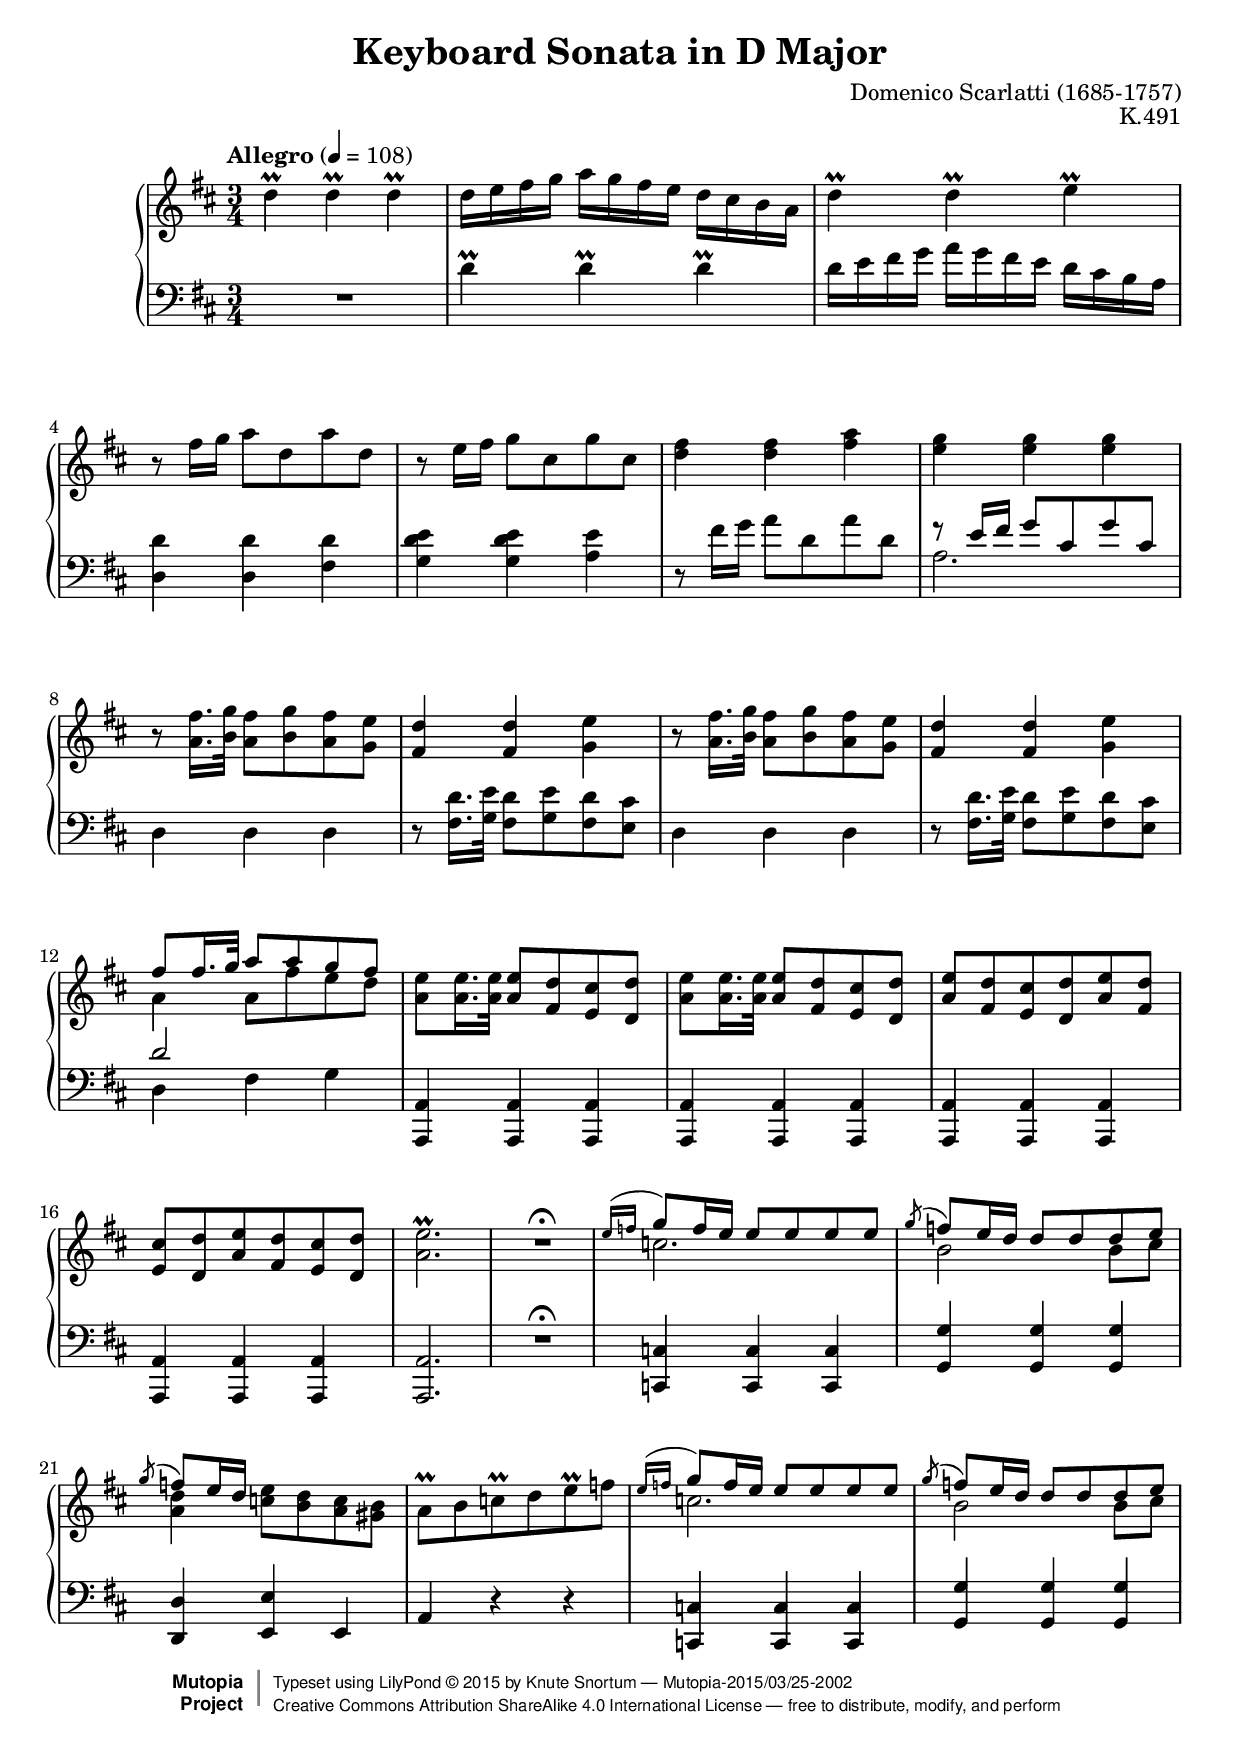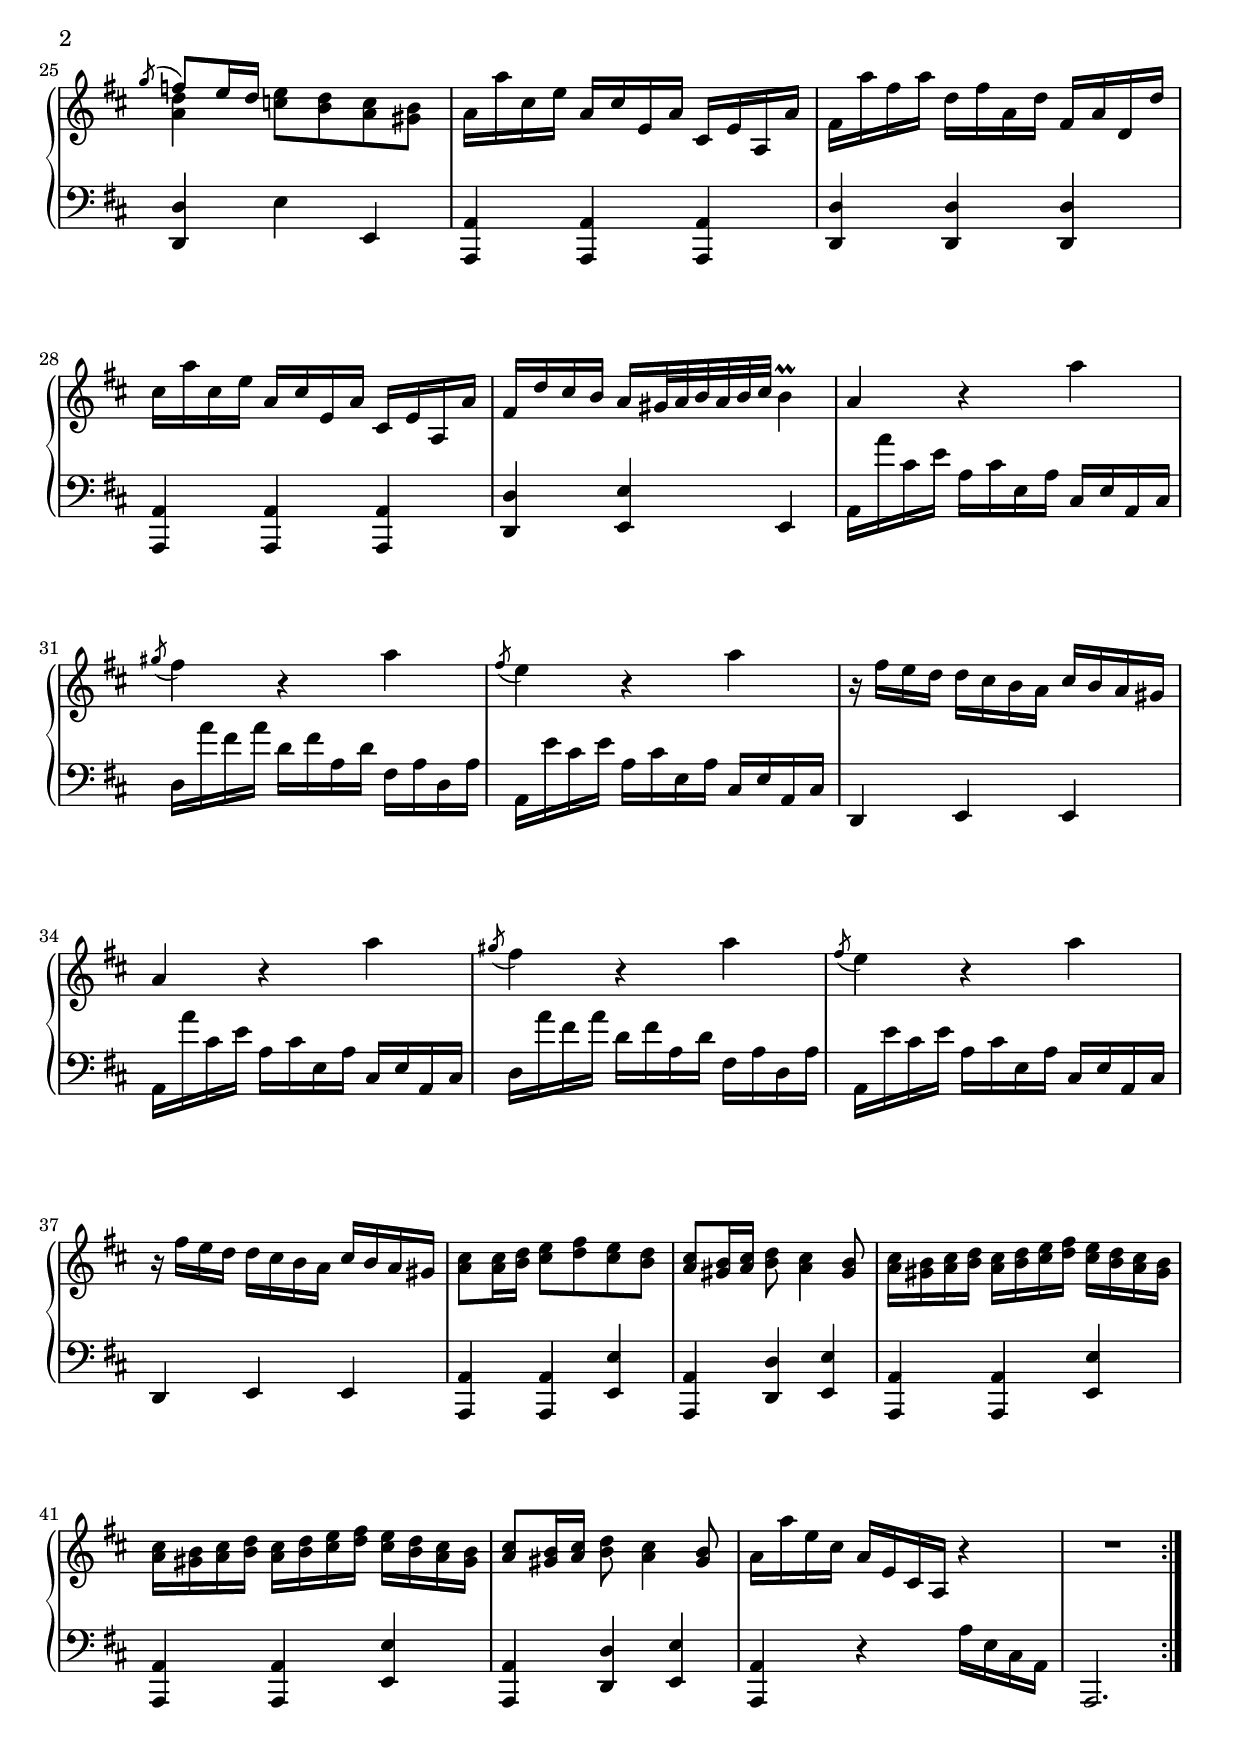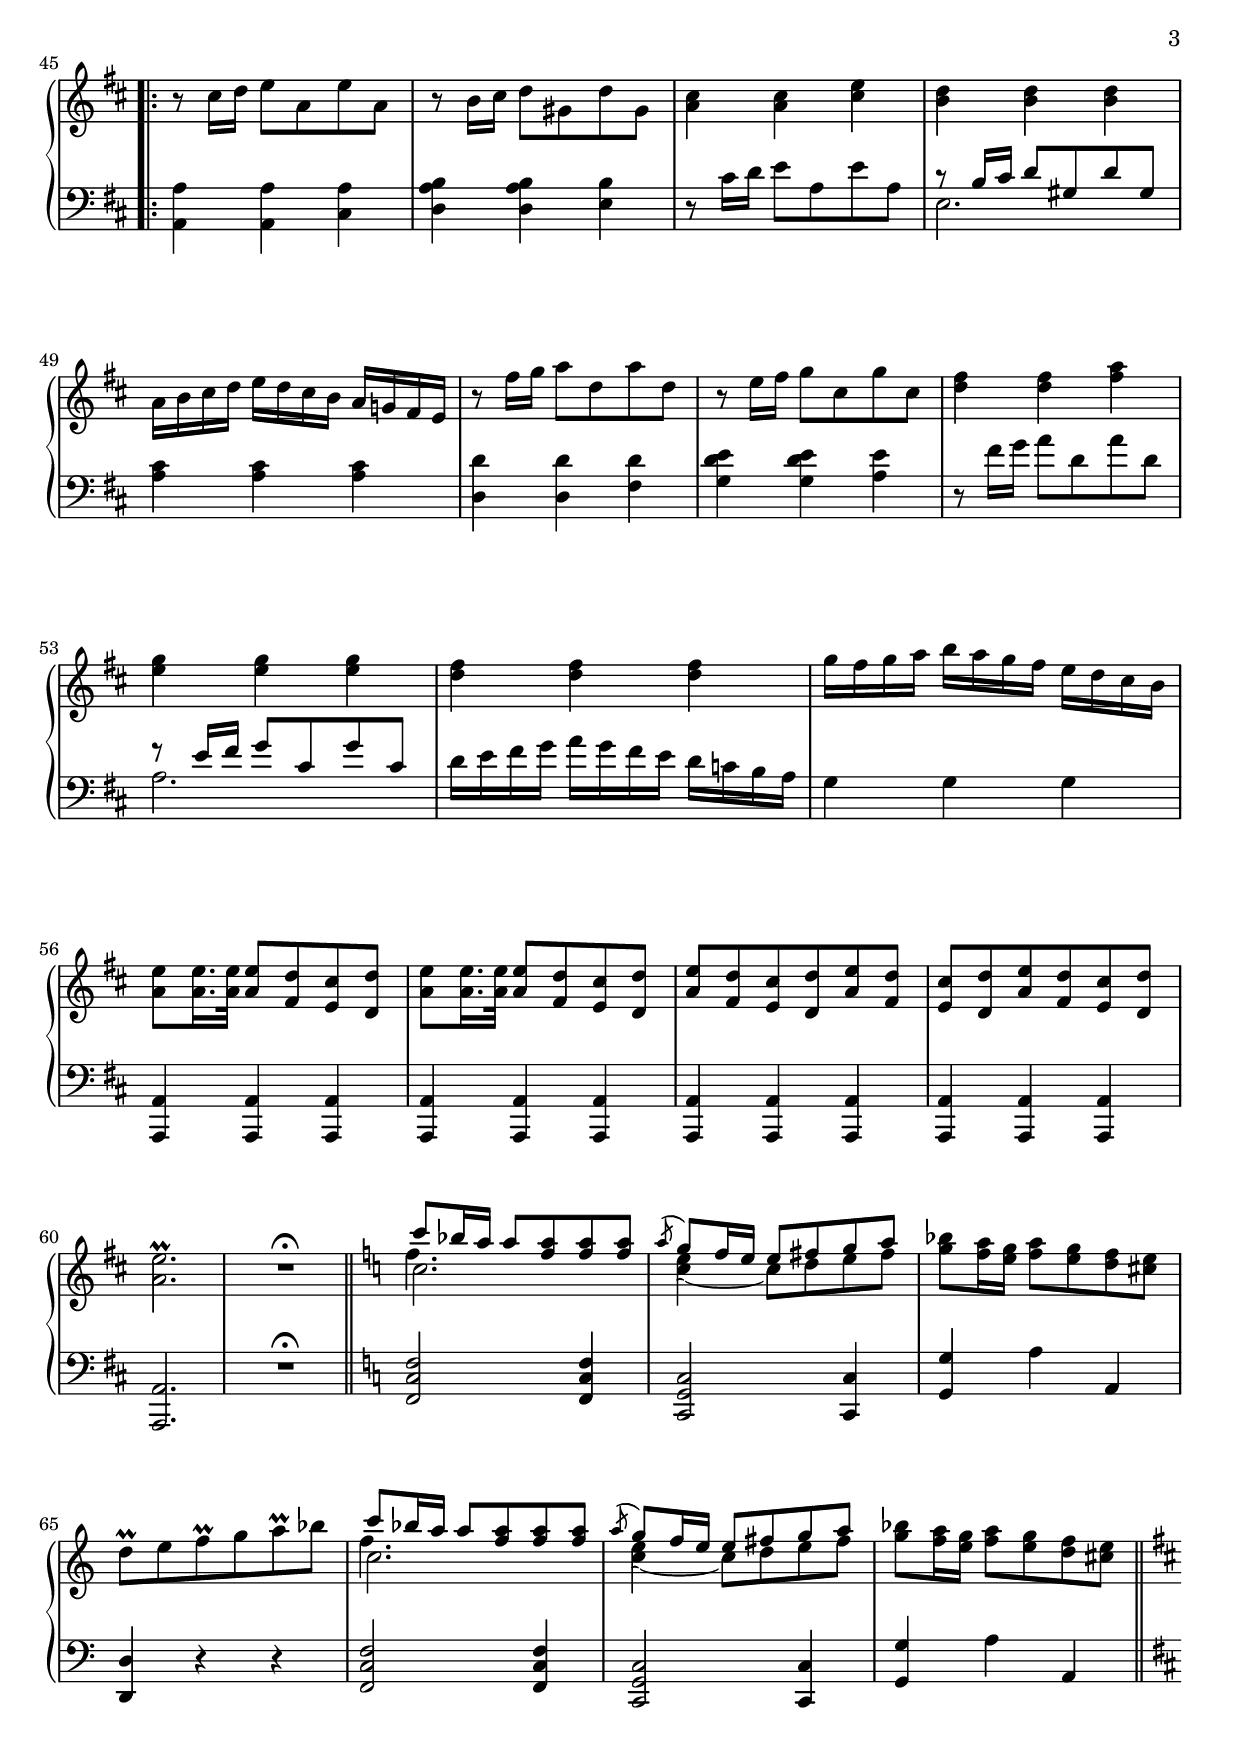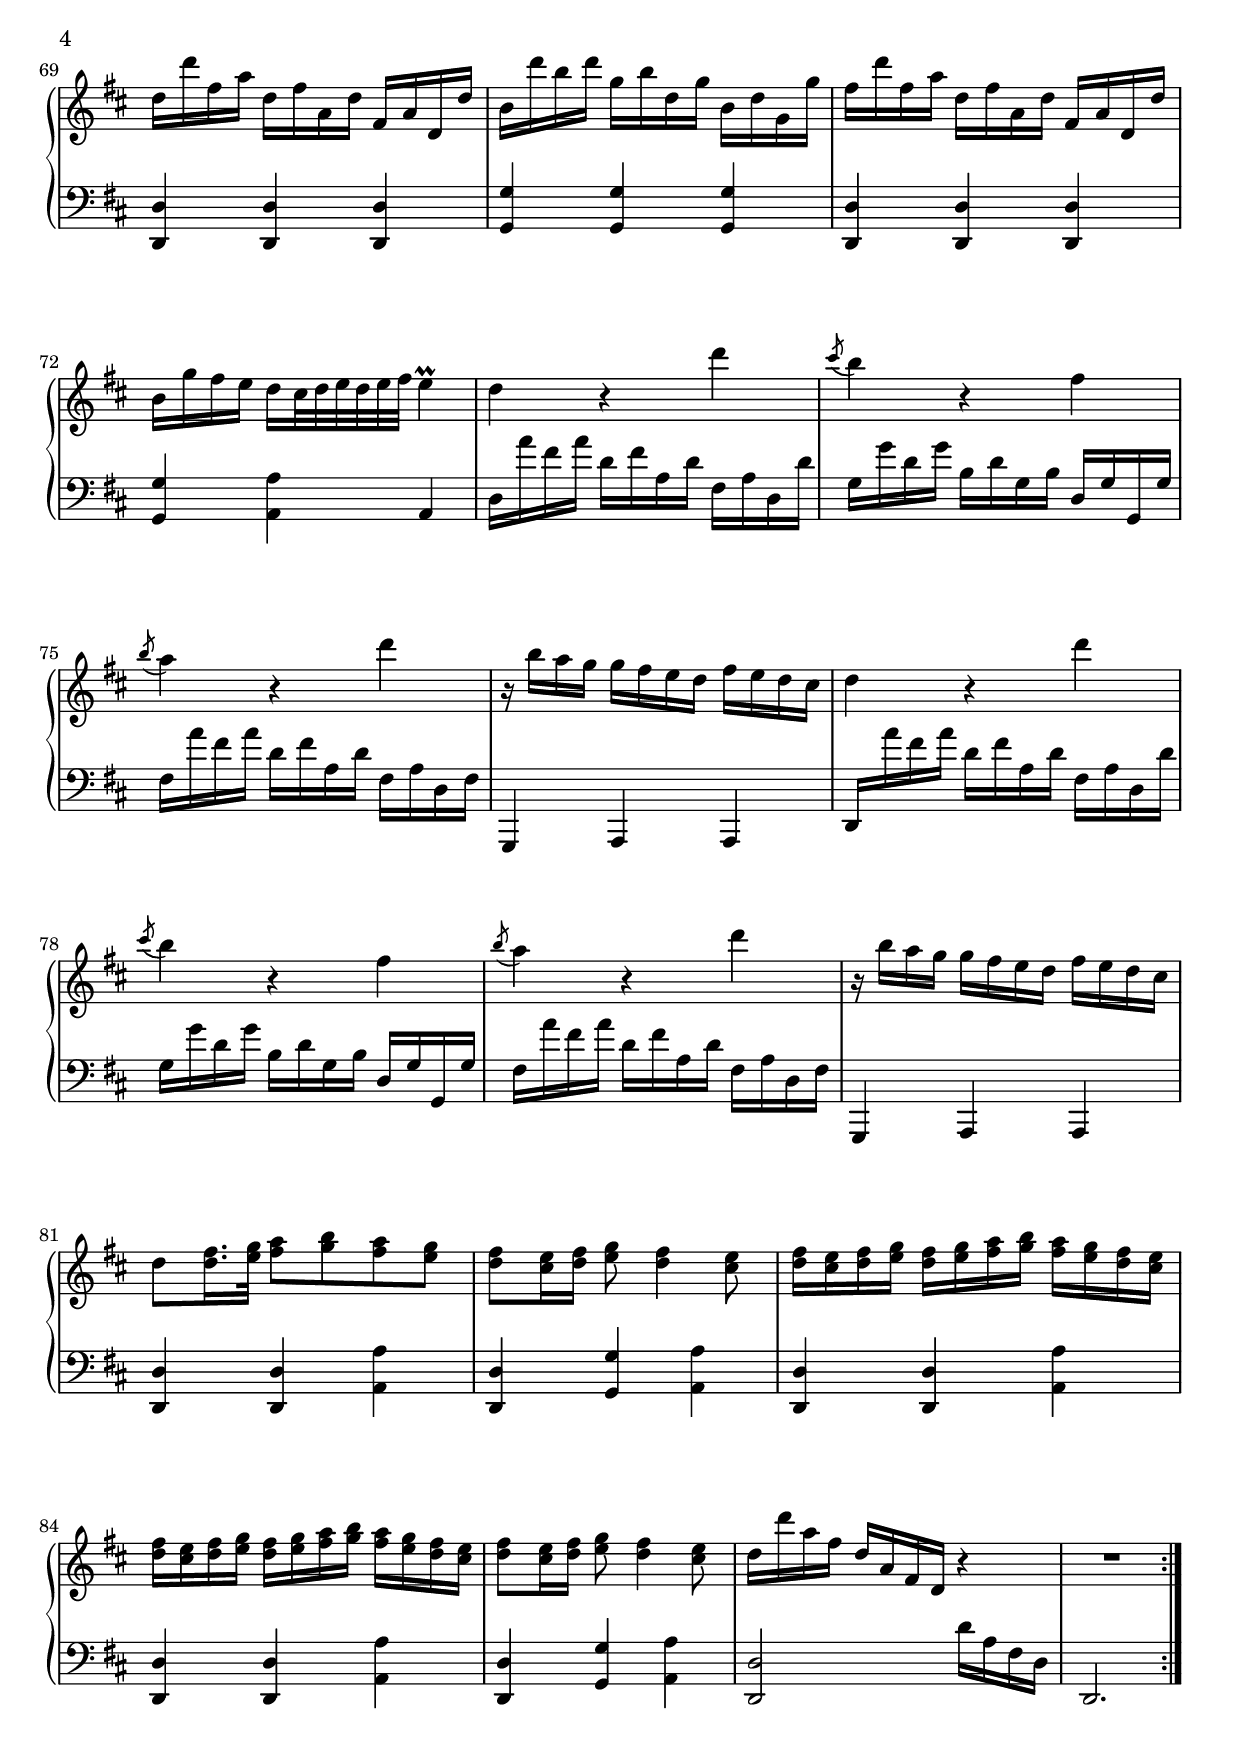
%...+....1....+....2....+....3....+....4....+....5....+....6....+....7....+....

\version "2.19.19"
\language "english"

\include "articulate.ly"

\paper {
  % --- Set these to false after all editing is finished
  ragged-bottom = ##f
  ragged-last-bottom = ##f
  ragged-right = ##f
}

\header {
  title = "Keyboard Sonata in D Major"
  composer = "Domenico Scarlatti (1685-1757)"
  opus = "K.491"
  date = ""
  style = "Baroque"
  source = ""
  
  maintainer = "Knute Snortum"
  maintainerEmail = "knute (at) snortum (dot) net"
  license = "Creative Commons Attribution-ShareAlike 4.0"
  
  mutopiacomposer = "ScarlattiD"
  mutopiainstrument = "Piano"

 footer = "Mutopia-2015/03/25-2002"
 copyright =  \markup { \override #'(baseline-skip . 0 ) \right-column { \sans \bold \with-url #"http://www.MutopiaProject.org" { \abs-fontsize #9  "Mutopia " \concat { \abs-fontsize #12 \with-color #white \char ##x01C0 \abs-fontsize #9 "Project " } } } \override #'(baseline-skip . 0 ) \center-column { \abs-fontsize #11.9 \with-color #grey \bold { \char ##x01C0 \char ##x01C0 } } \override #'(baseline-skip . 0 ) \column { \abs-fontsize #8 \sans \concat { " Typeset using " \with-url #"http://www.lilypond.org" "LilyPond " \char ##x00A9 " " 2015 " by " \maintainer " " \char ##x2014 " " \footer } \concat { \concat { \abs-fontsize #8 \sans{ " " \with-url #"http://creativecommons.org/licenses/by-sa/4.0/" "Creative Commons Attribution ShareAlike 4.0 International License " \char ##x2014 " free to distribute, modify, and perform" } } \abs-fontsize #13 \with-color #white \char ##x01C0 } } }
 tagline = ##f
}

%--------Definitions

%------------Music

% --- First repeat, both hands

voltaOneUpper = \relative c'' {
  d4 \prall d \prall d \prall |
  d16 e fs g a g fs e d cs b a |
  d4 \prall d \prall e \prall |
  r8 fs16 g a8 d, a' d, |
  r8 e16 fs g8 cs, g' cs, |
  <d fs>4 q <fs a> |
  <e g>4 q q |
  r8 <a, fs'>16. <b g'>32 <a fs'>8 <b g'> <a fs'> <g e'> |
  <fs d'>4 q <g e'> |
  r8 <a fs'>16. <b g'>32 <a fs'>8 <b g'> <a fs'> <g e'> |
  <fs d'>4 q <g e'> |
  << { fs'8 fs16. g32 a8 a g fs } \\ { a,4 a8 fs' e d } >> |
  <a e'>8 q16. q32 q8 <fs d'> <e cs'> <d d'> |
  <a' e'>8 q16. q32 q8 <fs d'> <e cs'> <d d'> |
  <a' e'>8 <fs d'> <e cs'> <d d'> <a' e'> <fs d'> |
  <e cs'> <d d'> <a' e'>8 <fs d'> <e cs'> <d d'> |
  <a' e'>2. \prall |
  R1 * 3/4 \fermataMarkup |
  
  % --- bar 19
  << 
    { 
      \acciaccatura { e'16 f } g8 f16 e e8 e e e |
      \acciaccatura { g8 } f8 e16 d16 d8 d d e |
      \acciaccatura { g8 } f8 e16 d 
    } 
    \\ 
    { 
      \grace { s8 } c2. |
      \grace { s8 } b2 b8 cs |
      \grace { s8 } <a d>4
    }
  >> 
  <c e>8 <b d> <a c> <gs b> |
  a8 \prall b c \prall d e \prall f |
  << 
    { 
      \acciaccatura { e16 f } g8 f16 e e8 e e e |
      \acciaccatura { g8 } f8 e16 d16 d8 d d e |
      \acciaccatura { g8 } f8 e16 d 
    } 
    \\ 
    { 
      \grace { s8 } c2. |
      \grace { s8 } b2 b8 cs |
      \grace { s8 } <a d>4
    }
  >> 
  <c e>8 <b d> <a c> <gs b> |
  
  % --- bar 26
  a16 a' cs, e a, cs e, a cs, e a, a' |
  fs16 a' fs a d, fs a, d fs, a d, d' |
  cs16 a' cs, e a, cs e, a cs, e a, a' |
  fs16 d' cs b a gs32 a b a b cs b4 \prall |
  a4 r a' |
  \acciaccatura { gs8 } fs4 r a |
  \acciaccatura { fs8 } e4 r a |
  r16 fs e d d cs b a cs b a gs |
  a4 r a' |
  \acciaccatura { gs8 } fs4 r a |
  \acciaccatura { fs8 } e4 r a |
  r16 fs e d d cs b a cs b a gs |
  <a cs>8 q16 <b d> <cs e>8 <d fs> <cs e> <b d> |
  <a cs>8 <gs b>16 <a cs> <b d>8 <a cs>4 <gs b>8 |
  <a cs>16 <gs b> <a cs> <b d> <a cs> <b d> <cs e> <d fs> 
    <cs e> <b d> <a cs> <gs b> |
  <a cs>16 <gs b> <a cs> <b d> <a cs> <b d> <cs e> <d fs> 
    <cs e> <b d> <a cs> <gs b> |
  <a cs>8 <gs b>16 <a cs> <b d>8 <a cs>4 <gs b>8 |
  a16 a' e cs a e cs a r4 |
  R1 * 3/4 
}

voltaOneLower = \relative c' {
  R1 * 3/4 |
  d4 \prall d \prall d \prall |
  d16 e fs g a g fs e d cs b a |
  <d, d'>4 q <fs d'> |
  <g d' e>4 q <a e'> |
  r8 fs'16 g a8 d, a' d, |
  << { r8 e16 fs g8 cs, g' cs, } \\ { a2. } >> |
  d,4 d d |
  r8 <fs d'>16. <g e'>32 <fs d'>8 <g e'> <fs d'> <e cs'> |
  d4 d d |
  r8 <fs d'>16. <g e'>32 <fs d'>8 <g e'> <fs d'> <e cs'> | 
  << { d'2 } \\ { d,4 fs } >> g4 |
  <a,, a'>4 q q |
  q4 q q |
  q4 q q |
  q4 q q |
  q2. |
  R1 * 3/4 \fermataMarkup |
  
  % --- bar 19
  <c c'>4 q q |
  <g' g'>4 q  q |
  <d d'>4 <e e'> e |
  a4 r r |
  <c, c'>4 q q |
  <g' g'>4 q  q |
  <d d'>4 e' e, |
  
  % --- 26
  <a, a'>4 q q |
  <d d'>4 q q |
  <a a'>4 q q |
  <d d'>4 <e e'> e |
  a16 a'' cs, e a, cs e, a cs, e a, cs |
  d16 a'' fs a d, fs a, d fs, a d,  a' |
  a,16 e'' cs e a, cs e, a cs, e a, cs |
  d,4 e e |
  a16 a'' cs, e a, cs e, a cs, e a, cs |
  d16 a'' fs a d, fs a, d fs, a d,  a' |
  a,16 e'' cs e a, cs e, a cs, e a, cs |
  d,4 e e |
  <a, a'>4 q <e' e'> |
  <a, a'>4 <d d'> <e e'> |
  <a, a'>4 q <e' e'> |
  <a, a'>4 q <e' e'> |
  <a, a'>4 <d d'> <e e'> |
  <a, a'>4 r a''16 e cs a |
  a,2. 
}

% --- Second repeat, both hands

voltaTwoUpper = \relative c'' {
  
  % --- bar 45
  r8 cs16 d e8 a, e' a, |
  r8 b16 cs d8 gs, d' gs, |
  <a cs>4 q <cs e> |
  <b d>4 q q |
  a16 b cs d e d cs b a g! fs e |
  r8 fs'16 g a8 d, a' d, |
  r8 e16 fs g8 cs, g' cs, |
  <d fs>4 q <fs a> |
  <e g>4 q q |
  <d fs>4 q q |
  g16 fs g a b a g fs e d cs b |
  <a e'>8 q16. q32 q8 <fs d'> <e cs'> <d d'> |
  <a' e'>8 q16. q32 q8 <fs d'> <e cs'> <d d'> |
  <a' e'>8 <fs d'> <e cs'> <d d'> <a' e'> <fs d'> |
  <e cs'> <d d'> <a' e'>8 <fs d'> <e cs'> <d d'> |
  <a' e'>2. \prall |
  R1 * 3/4 \fermataMarkup |
  \bar "||"
  \key c \major
  
  % --- bar 62
  << 
    { << { c'8 bf16 a a8 } \\ \new Voice { \voiceFour f4. } >> <f a>8 q q } 
    \\ 
    { c2. } 
  >> |
  << { \acciaccatura { a'8 } g8 f16 e e8 fs g a } 
     \\ 
     { \acciaccatura { s8 } <c,~ e>4 c8 d e fs } 
  >> |
  <g bf>8 <f a>16 <e g> <f a>8 <e g> <d f> <cs e> |
  d8 \prall e f \prall g a \prall bf |
  << 
    { << { c8 bf16 a a8 } \\ \new Voice { \voiceFour f4. } >> <f a>8 q q } 
    \\ 
    { c2. } 
  >> |
  << { \acciaccatura { a'8 } g8 f16 e e8 fs g a } 
     \\ 
     { \acciaccatura { s8 } <c,~ e>4 c8 d e fs } 
  >> |
  <g bf>8 <f a>16 <e g> <f a>8 <e g> <d f> <cs e> |
  \bar "||"
  \key d \major
  
  % --- bar 69
  d16 d' fs, a d, fs a, d fs, a d, d' |
  b16 d' b d g, b d, g b, d g, g' |
  fs16 d' fs, a d, fs a, d fs, a d, d' |
  b16 g' fs e d cs32 d e d e fs e4 \prall |
  d4 r d' |
  \acciaccatura { cs8 } b4 r fs |
  \acciaccatura { b8 } a4 r d |
  r16 b a g g fs e d fs e d cs |
  d4 r d' |
  \acciaccatura { cs8 } b4 r fs |
  \acciaccatura { b8 } a4 r d |
  r16 b a g g fs e d fs e d cs |
  d8 <d fs>16. <e g>32 <fs a>8 <g b> <fs a> <g e> |
  <d fs>8 <cs e>16 <d fs> <e g>8 <d fs>4 <cs e>8 |
  <d fs>16 <cs e> <d fs> <g e> <d fs> <g e> <fs a> <g b> 
    <fs a> <e g> <d fs> <cs e> |
  <d fs>16 <cs e> <d fs> <g e> <d fs> <g e> <fs a> <g b> 
    <fs a> <e g> <d fs> <cs e> |
  <d fs>8 <cs e>16 <d fs> <e g>8 <d fs>4 <cs e>8 |
  d16 d' a fs d a fs d r4 |
  R1 * 3/4 |
}

voltaTwoLower = \relative c {
  
  % --- bar 45
  <a a'>4 q <cs a'> |
  <d a' b>4 q <e b'> |
  r8 cs'16 d e8 a, e' a, |
  << { r8 b16 cs d8 gs, d' gs, } \\ { e2. } >> |
  <a cs>4 q q |
  <d, d'>4 q <fs d'> |
  <g d' e>4 q <a e'> |
  r8 fs'16 g a8 d, a' d, |
  << { r8 e16 fs g8 cs, g' cs, } \\ { a2. } >> |
  d16 e fs g a g fs e d c b a |
  g4 g g |
  <a,, a'>4 q q |
  q4 q q |
  q4 q q |
  q4 q q |
  q2. |
  R1 * 3/4 \fermataMarkup |
  \bar "||"
  \key c \major
  
  % --- bar 62
  <f' c' f>2 q4 |
  <c g' c>2 <c c'>4 |
  <g' g'>4 a' a, |
  <d, d'>4 r r |
  <f c' f>2 q4 |
  <c g' c>2 <c c'>4 |
  <g' g'>4 a' a, |
  \bar "||"
  \key d \major
  
  % --- bar 69
  <d, d'>4 q q |
  <g g'>4 q q |
  <d d'>4 q q |
  <g g'>4 <a a'> a |
  d16 a'' fs a d, fs a, d fs, a d, d' |
  g,16 g' d g b, d g, b d, g g, g' |
  fs16 a' fs a d, fs a, d fs, a d, fs |
  g,,4 a a |
  d16 a''' fs a d, fs a, d fs, a d, d' |
  g,16 g' d g b, d g, b d, g g, g' |
  fs16 a' fs a d, fs a, d fs, a d, fs |
  g,,4 a a |
  <d d'>4 q <a' a'> |
  <d, d'>4 <g g'> <a a'> |
  <d, d'>4 q <a' a'> |
  <d, d'>4 q <a' a'> |
  <d, d'>4 <g g'> <a a'> |
  <d, d'>2 d''16 a fs d |
  d,2. |
}

%-------Typeset music 

global = {
  \time 3/4
  \key d \major
}

upperStaff = \relative c'' {
  \clef treble
  \global
  \tempo "Allegro" 4 = 108
  \repeat volta 2 { \voltaOneUpper \pageBreak }
  \repeat volta 2 { \voltaTwoUpper }
}

lowerStaff = \relative c' {
  \clef bass
  \global
  \repeat volta 2 { \voltaOneLower \pageBreak }
  \repeat volta 2 { \voltaTwoLower }
}

\score {
  \removeWithTag #'played
  \new PianoStaff <<
    \new Staff = "upper" { \upperStaff }
    \new Staff = "lower" { \lowerStaff } 
  >>
  \layout {
  }
}

%-------generate Midi

\score {
  \articulate <<  
    \removeWithTag #'printed
    \new PianoStaff <<
        \set PianoStaff.midiInstrument = "acoustic grand"
        \new Staff = "upper" { \upperStaff }
        \new Staff = "lower" { \lowerStaff }
    >>
  >>
  \midi {  
  }
}
